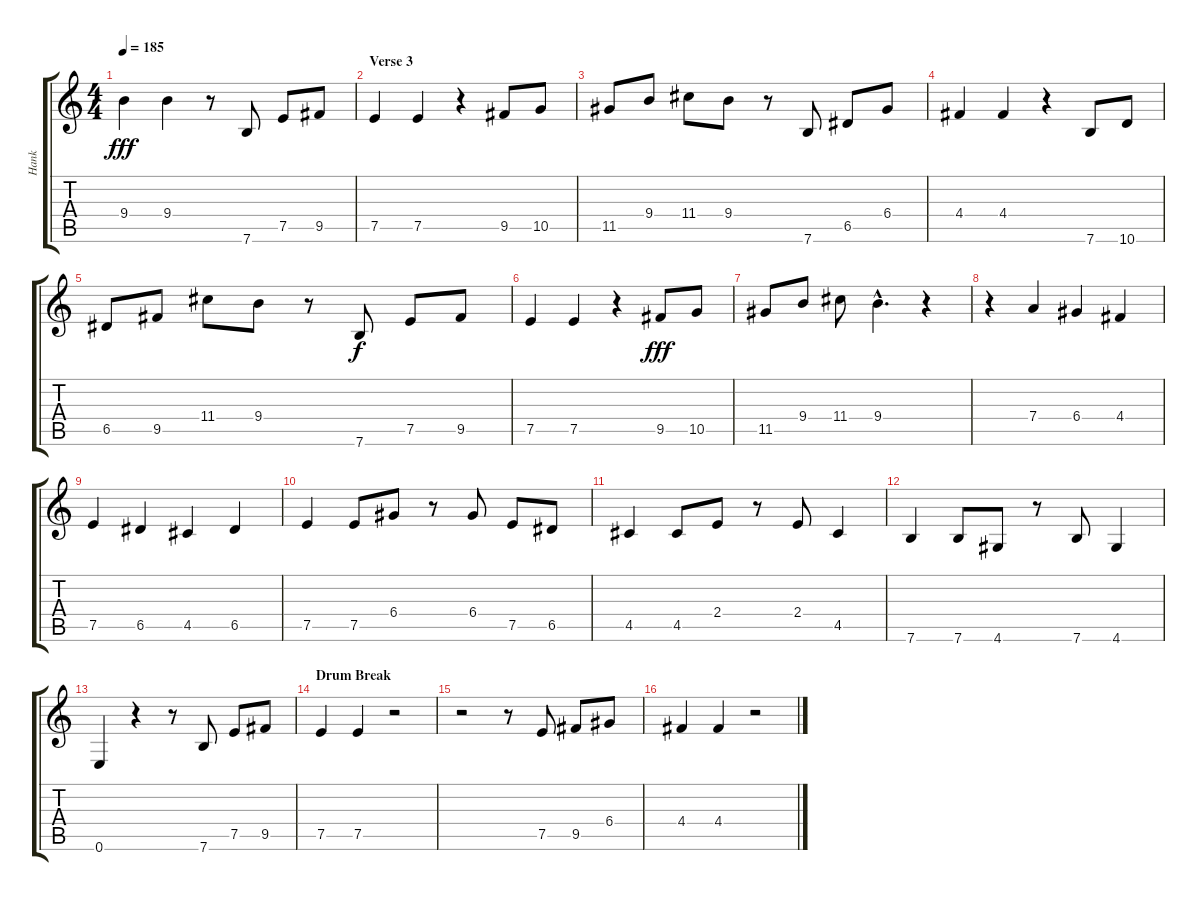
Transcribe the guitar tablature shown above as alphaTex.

\track ("Hank" "Hank") {instrument electricguitarmuted}
\staff {score tabs}
\tuning (E4 B3 G3 D3 A2 E2) {hide}
\ts (4 4)
\tempo 185
\clef g2
\ks c
9.4.4{dy fff} 9.4.4 r.8 7.6.8 7.5.8 9.5.8 |
\section ("" "Verse 3")
7.5.4 7.5.4 r.4 9.5.8 10.5.8 |
11.5.8 9.4.8 11.4.8 9.4.8 r.8 7.6.8 6.5.8 6.4.8 |
4.4.4 4.4.4 r.4 7.6.8 10.6.8 |
6.5.8 9.5.8 11.4.8 9.4.8 r.8 7.6.8{dy f} 7.5.8 9.5.8 |
7.5.4 7.5.4 r.4 9.5.8{dy fff} 10.5.8 |
11.5.8 9.4.8 11.4.8 9.4{hac}.4{d} r.4 |
r.4 7.4.4 6.4.4 4.4.4 |
7.5.4 6.5.4 4.5.4 6.5.4 |
7.5.4 7.5.8 6.4.8 r.8 6.4.8 7.5.8 6.5.8 |
4.5.4 4.5.8 2.4.8 r.8 2.4.8 4.5.4 |
7.6.4 7.6.8 4.6.8 r.8 7.6.8 4.6.4 |
0.6.4 r.4 r.8 7.6.8 7.5.8 9.5.8 |
\section ("" "Drum Break")
7.5.4 7.5.4 r.2 |
r.2 r.8 7.5.8 9.5.8 6.4.8 |
4.4.4 4.4.4 r.2
